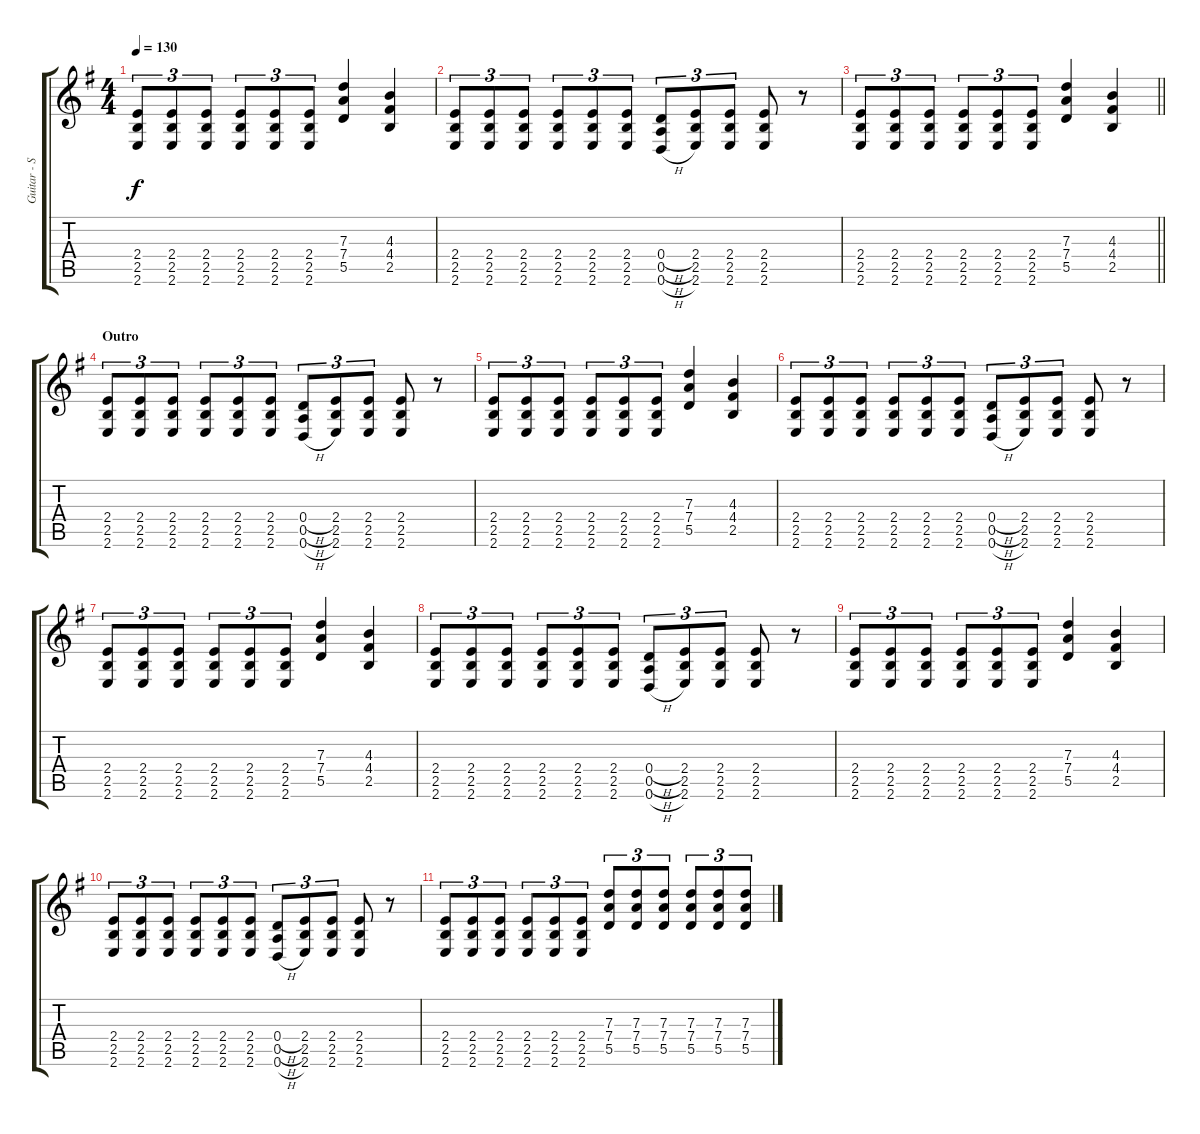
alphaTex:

\track ("Guitar - Simon Neil" "Guitar - S") {instrument electricguitarclean}
\staff {score tabs}
\tuning (E4 B3 G3 D3 A2 D2) {hide}
\ts (4 4)
\tempo 130
\clef g2
\ks g
(2.4 2.5 2.6).8{tu (3 2) dy f} (2.4 2.5 2.6).8{tu (3 2)} (2.4 2.5 2.6).8{tu (3 2)} (2.4 2.5 2.6).8{tu (3 2)} (2.4 2.5 2.6).8{tu (3 2)} (2.4 2.5 2.6).8{tu (3 2)} (7.3 7.4 5.5).4 (4.3 4.4 2.5).4 |
(2.4 2.5 2.6).8{tu (3 2)} (2.4 2.5 2.6).8{tu (3 2)} (2.4 2.5 2.6).8{tu (3 2)} (2.4 2.5 2.6).8{tu (3 2)} (2.4 2.5 2.6).8{tu (3 2)} (2.4 2.5 2.6).8{tu (3 2)} (0.4{h} 0.5{h} 0.6{h}).8{tu (3 2)} (2.4 2.5 2.6).8{tu (3 2)} (2.4 2.5 2.6).8{tu (3 2)} (2.4 2.5 2.6).8 r.8 |
\barLineRight lightlight
(2.4 2.5 2.6).8{tu (3 2)} (2.4 2.5 2.6).8{tu (3 2)} (2.4 2.5 2.6).8{tu (3 2)} (2.4 2.5 2.6).8{tu (3 2)} (2.4 2.5 2.6).8{tu (3 2)} (2.4 2.5 2.6).8{tu (3 2)} (7.3 7.4 5.5).4 (4.3 4.4 2.5).4 |
\section ("" "Outro")
(2.4 2.5 2.6).8{tu (3 2)} (2.4 2.5 2.6).8{tu (3 2)} (2.4 2.5 2.6).8{tu (3 2)} (2.4 2.5 2.6).8{tu (3 2)} (2.4 2.5 2.6).8{tu (3 2)} (2.4 2.5 2.6).8{tu (3 2)} (0.4{h} 0.5{h} 0.6{h}).8{tu (3 2)} (2.4 2.5 2.6).8{tu (3 2)} (2.4 2.5 2.6).8{tu (3 2)} (2.4 2.5 2.6).8 r.8 |
(2.4 2.5 2.6).8{tu (3 2)} (2.4 2.5 2.6).8{tu (3 2)} (2.4 2.5 2.6).8{tu (3 2)} (2.4 2.5 2.6).8{tu (3 2)} (2.4 2.5 2.6).8{tu (3 2)} (2.4 2.5 2.6).8{tu (3 2)} (7.3 7.4 5.5).4 (4.3 4.4 2.5).4 |
(2.4 2.5 2.6).8{tu (3 2)} (2.4 2.5 2.6).8{tu (3 2)} (2.4 2.5 2.6).8{tu (3 2)} (2.4 2.5 2.6).8{tu (3 2)} (2.4 2.5 2.6).8{tu (3 2)} (2.4 2.5 2.6).8{tu (3 2)} (0.4{h} 0.5{h} 0.6{h}).8{tu (3 2)} (2.4 2.5 2.6).8{tu (3 2)} (2.4 2.5 2.6).8{tu (3 2)} (2.4 2.5 2.6).8 r.8 |
(2.4 2.5 2.6).8{tu (3 2)} (2.4 2.5 2.6).8{tu (3 2)} (2.4 2.5 2.6).8{tu (3 2)} (2.4 2.5 2.6).8{tu (3 2)} (2.4 2.5 2.6).8{tu (3 2)} (2.4 2.5 2.6).8{tu (3 2)} (7.3 7.4 5.5).4 (4.3 4.4 2.5).4 |
(2.4 2.5 2.6).8{tu (3 2)} (2.4 2.5 2.6).8{tu (3 2)} (2.4 2.5 2.6).8{tu (3 2)} (2.4 2.5 2.6).8{tu (3 2)} (2.4 2.5 2.6).8{tu (3 2)} (2.4 2.5 2.6).8{tu (3 2)} (0.4{h} 0.5{h} 0.6{h}).8{tu (3 2)} (2.4 2.5 2.6).8{tu (3 2)} (2.4 2.5 2.6).8{tu (3 2)} (2.4 2.5 2.6).8 r.8 |
(2.4 2.5 2.6).8{tu (3 2)} (2.4 2.5 2.6).8{tu (3 2)} (2.4 2.5 2.6).8{tu (3 2)} (2.4 2.5 2.6).8{tu (3 2)} (2.4 2.5 2.6).8{tu (3 2)} (2.4 2.5 2.6).8{tu (3 2)} (7.3 7.4 5.5).4 (4.3 4.4 2.5).4 |
(2.4 2.5 2.6).8{tu (3 2)} (2.4 2.5 2.6).8{tu (3 2)} (2.4 2.5 2.6).8{tu (3 2)} (2.4 2.5 2.6).8{tu (3 2)} (2.4 2.5 2.6).8{tu (3 2)} (2.4 2.5 2.6).8{tu (3 2)} (0.4{h} 0.5{h} 0.6{h}).8{tu (3 2)} (2.4 2.5 2.6).8{tu (3 2)} (2.4 2.5 2.6).8{tu (3 2)} (2.4 2.5 2.6).8 r.8 |
(2.4 2.5 2.6).8{tu (3 2)} (2.4 2.5 2.6).8{tu (3 2)} (2.4 2.5 2.6).8{tu (3 2)} (2.4 2.5 2.6).8{tu (3 2)} (2.4 2.5 2.6).8{tu (3 2)} (2.4 2.5 2.6).8{tu (3 2)} (7.3 7.4 5.5).8{tu (3 2)} (7.3 7.4 5.5).8{tu (3 2)} (7.3 7.4 5.5).8{tu (3 2)} (7.3 7.4 5.5).8{tu (3 2)} (7.3 7.4 5.5).8{tu (3 2)} (7.3 7.4 5.5).8{tu (3 2)}
